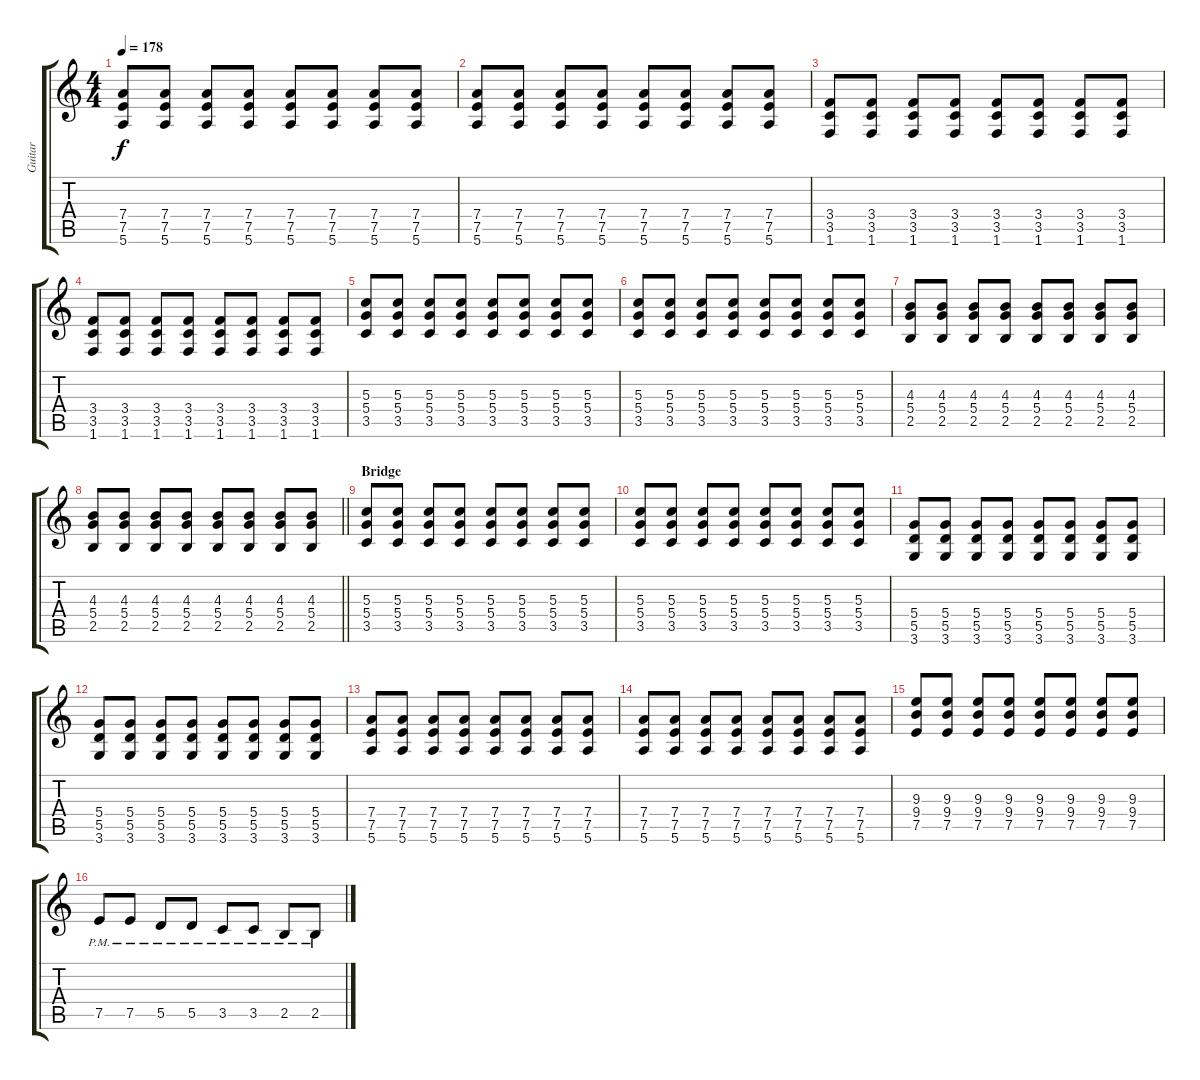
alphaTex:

\track ("Guitar" "Guitar") {instrument distortionguitar}
\staff {score tabs}
\tuning (E4 B3 G3 D3 A2 E2) {hide}
\ts (4 4)
\tempo 178
\clef g2
\ks c
(7.4 7.5 5.6).8{dy f} (7.4 7.5 5.6).8 (7.4 7.5 5.6).8 (7.4 7.5 5.6).8 (7.4 7.5 5.6).8 (7.4 7.5 5.6).8 (7.4 7.5 5.6).8 (7.4 7.5 5.6).8 |
(7.4 7.5 5.6).8 (7.4 7.5 5.6).8 (7.4 7.5 5.6).8 (7.4 7.5 5.6).8 (7.4 7.5 5.6).8 (7.4 7.5 5.6).8 (7.4 7.5 5.6).8 (7.4 7.5 5.6).8 |
(3.4 3.5 1.6).8 (3.4 3.5 1.6).8 (3.4 3.5 1.6).8 (3.4 3.5 1.6).8 (3.4 3.5 1.6).8 (3.4 3.5 1.6).8 (3.4 3.5 1.6).8 (3.4 3.5 1.6).8 |
(3.4 3.5 1.6).8 (3.4 3.5 1.6).8 (3.4 3.5 1.6).8 (3.4 3.5 1.6).8 (3.4 3.5 1.6).8 (3.4 3.5 1.6).8 (3.4 3.5 1.6).8 (3.4 3.5 1.6).8 |
(5.3 5.4 3.5).8 (5.3 5.4 3.5).8 (5.3 5.4 3.5).8 (5.3 5.4 3.5).8 (5.3 5.4 3.5).8 (5.3 5.4 3.5).8 (5.3 5.4 3.5).8 (5.3 5.4 3.5).8 |
(5.3 5.4 3.5).8 (5.3 5.4 3.5).8 (5.3 5.4 3.5).8 (5.3 5.4 3.5).8 (5.3 5.4 3.5).8 (5.3 5.4 3.5).8 (5.3 5.4 3.5).8 (5.3 5.4 3.5).8 |
(4.3 5.4 2.5).8 (4.3 5.4 2.5).8 (4.3 5.4 2.5).8 (4.3 5.4 2.5).8 (4.3 5.4 2.5).8 (4.3 5.4 2.5).8 (4.3 5.4 2.5).8 (4.3 5.4 2.5).8 |
\barLineRight lightlight
(4.3 5.4 2.5).8 (4.3 5.4 2.5).8 (4.3 5.4 2.5).8 (4.3 5.4 2.5).8 (4.3 5.4 2.5).8 (4.3 5.4 2.5).8 (4.3 5.4 2.5).8 (4.3 5.4 2.5).8 |
\section ("" "Bridge")
(5.3 5.4 3.5).8 (5.3 5.4 3.5).8 (5.3 5.4 3.5).8 (5.3 5.4 3.5).8 (5.3 5.4 3.5).8 (5.3 5.4 3.5).8 (5.3 5.4 3.5).8 (5.3 5.4 3.5).8 |
(5.3 5.4 3.5).8 (5.3 5.4 3.5).8 (5.3 5.4 3.5).8 (5.3 5.4 3.5).8 (5.3 5.4 3.5).8 (5.3 5.4 3.5).8 (5.3 5.4 3.5).8 (5.3 5.4 3.5).8 |
(5.4 5.5 3.6).8 (5.4 5.5 3.6).8 (5.4 5.5 3.6).8 (5.4 5.5 3.6).8 (5.4 5.5 3.6).8 (5.4 5.5 3.6).8 (5.4 5.5 3.6).8 (5.4 5.5 3.6).8 |
(5.4 5.5 3.6).8 (5.4 5.5 3.6).8 (5.4 5.5 3.6).8 (5.4 5.5 3.6).8 (5.4 5.5 3.6).8 (5.4 5.5 3.6).8 (5.4 5.5 3.6).8 (5.4 5.5 3.6).8 |
(7.4 7.5 5.6).8 (7.4 7.5 5.6).8 (7.4 7.5 5.6).8 (7.4 7.5 5.6).8 (7.4 7.5 5.6).8 (7.4 7.5 5.6).8 (7.4 7.5 5.6).8 (7.4 7.5 5.6).8 |
(7.4 7.5 5.6).8 (7.4 7.5 5.6).8 (7.4 7.5 5.6).8 (7.4 7.5 5.6).8 (7.4 7.5 5.6).8 (7.4 7.5 5.6).8 (7.4 7.5 5.6).8 (7.4 7.5 5.6).8 |
(9.3 9.4 7.5).8 (9.3 9.4 7.5).8 (9.3 9.4 7.5).8 (9.3 9.4 7.5).8 (9.3 9.4 7.5).8 (9.3 9.4 7.5).8 (9.3 9.4 7.5).8 (9.3 9.4 7.5).8 |
7.5{pm}.8 7.5{pm}.8 5.5{pm}.8 5.5{pm}.8 3.5{pm}.8 3.5{pm}.8 2.5{pm}.8 2.5{pm}.8
